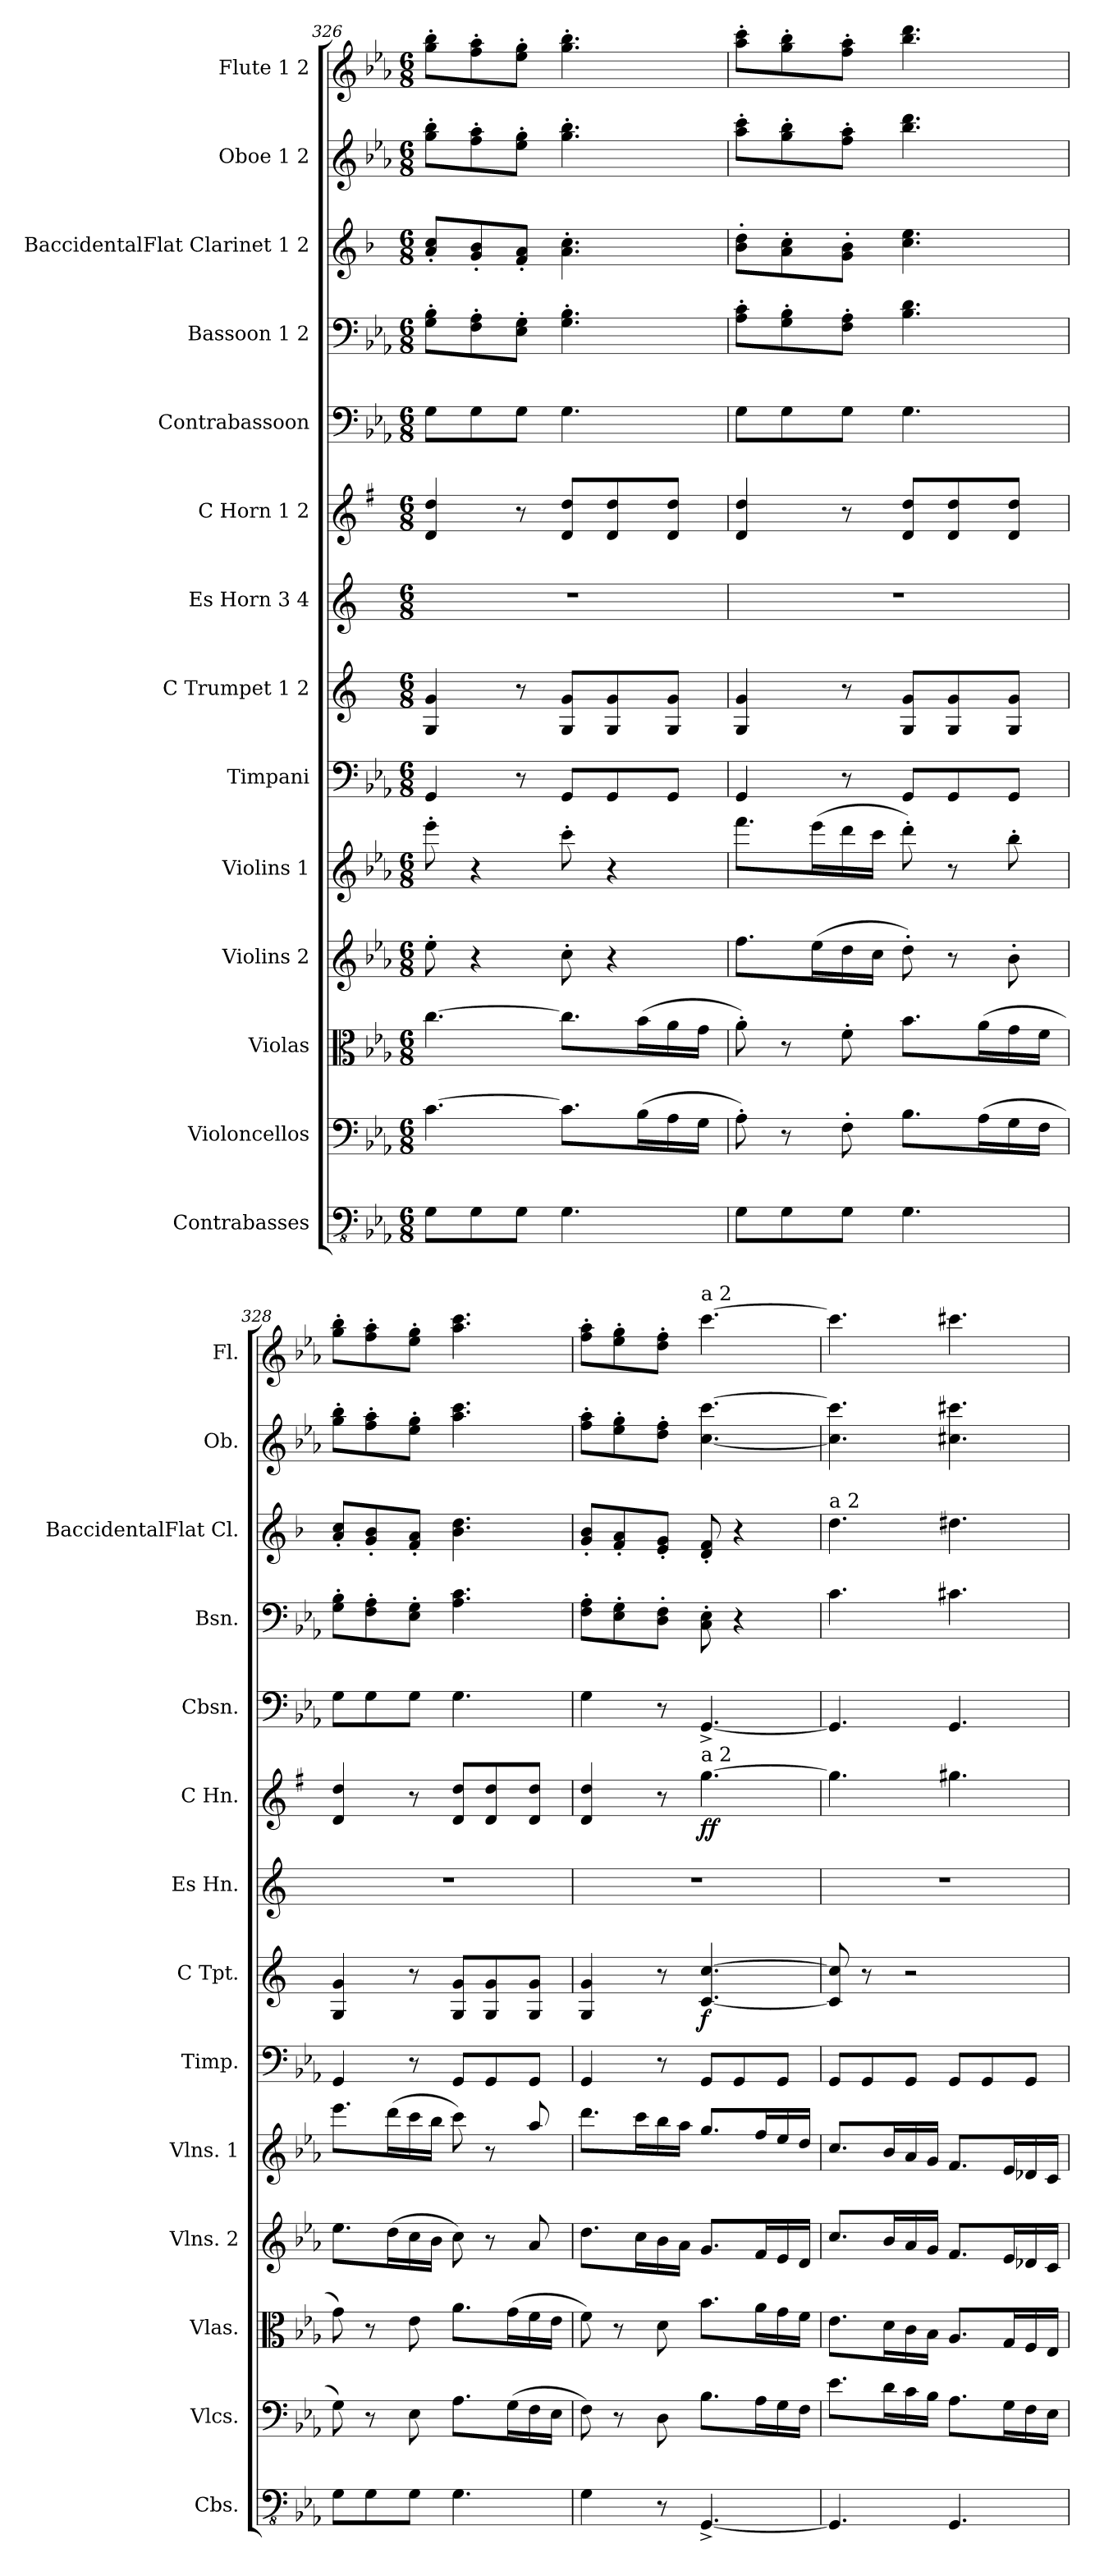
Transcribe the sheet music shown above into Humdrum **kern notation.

**kern	**kern	**kern	**kern	**kern	**kern	**kern	**dynam	**kern	**kern	**dynam	**kern	**kern	**kern	**kern	**kern
*part14	*part13	*part12	*part11	*part10	*part9	*part8	*part8	*part7	*part6	*part6	*part5	*part4	*part3	*part2	*part1
*staff14	*staff13	*staff12	*staff11	*staff10	*staff9	*staff8	*staff8	*staff7	*staff6	*staff6	*staff5	*staff4	*staff3	*staff2	*staff1
*I"Contrabasses	*I"Violoncellos	*I"Violas	*I"Violins 2	*I"Violins 1	*I"Timpani	*I"C Trumpet 1 2	*	*I"Es Horn 3 4	*I"C Horn 1 2	*	*I"Contrabassoon	*I"Bassoon 1 2	*I"BaccidentalFlat Clarinet 1 2	*I"Oboe 1 2	*I"Flute  1 2
*I'Cbs.	*I'Vlcs.	*I'Vlas.	*I'Vlns. 2	*I'Vlns. 1	*I'Timp.	*I'C Tpt.	*	*I'Es Hn.	*I'C Hn.	*	*I'Cbsn.	*I'Bsn.	*I'BaccidentalFlat Cl.	*I'Ob.	*I'Fl.
*clefFv4	*clefF4	*clefC3	*clefG2	*clefG2	*clefF4	*clefG2	*	*clefG2	*clefG2	*	*clefF4	*clefF4	*clefG2	*clefG2	*clefG2
*	*	*	*	*	*	*	*	*ITrd5c9	*ITrd4c7	*	*ITrd7c12	*	*ITrd1c2	*	*
*k[b-e-a-]	*k[b-e-a-]	*k[b-e-a-]	*k[b-e-a-]	*k[b-e-a-]	*k[b-e-a-]	*k[]	*	*k[b-e-a-]	*k[]	*	*k[b-e-a-]	*k[b-e-a-]	*k[b-e-a-]	*k[b-e-a-]	*k[b-e-a-]
*M6/8	*M6/8	*M6/8	*M6/8	*M6/8	*M6/8	*M6/8	*	*M6/8	*M6/8	*	*M6/8	*M6/8	*M6/8	*M6/8	*M6/8
=326	=326	=326	=326	=326	=326	=326	=326	=326	=326	=326	=326	=326	=326	=326	=326
8GG\L	[4.c\	[4.cc\	8ee-'\	8eee-'\	4GG/	4G/ 4g/	.	2.r	4G/ 4g/	.	8GG\L	8G\' 8B-\'L	8g/' 8b-/'L	8gg\' 8bb-\'L	8gg\' 8bb-\'L
8GG\	.	.	4r	4r	.	.	.	.	.	.	8GG\	8F\' 8A-\'	8f/' 8a-/'	8ff\' 8aa-\'	8ff\' 8aa-\'
8GG\J	.	.	.	.	8r	8r	.	.	8r	.	8GG\J	8E-\' 8G\'J	8e-/' 8g/'J	8ee-\' 8gg\'J	8ee-\' 8gg\'J
4.GG\	8.c\L]	8.cc\L]	8cc'\	8ccc'\	8GG/L	8G/ 8g/L	.	.	8G/ 8g/L	.	4.GG\	4.G\' 4.B-\'	4.g\' 4.b-\'	4.gg\' 4.bb-\'	4.gg\' 4.bb-\'
.	.	.	4r	4r	8GG/	8G/ 8g/	.	.	8G/ 8g/	.	.	.	.	.	.
.	(16B-\L	(16b-\L	.	.	.	.	.	.	.	.	.	.	.	.	.
.	16A-\	16a-\	.	.	8GG/J	8G/ 8g/J	.	.	8G/ 8g/J	.	.	.	.	.	.
.	16G\JJ	16g\JJ	.	.	.	.	.	.	.	.	.	.	.	.	.
!!LO:PB:g=z
=327	=327	=327	=327	=327	=327	=327	=327	=327	=327	=327	=327	=327	=327	=327	=327
8GG\L	8A-'\)	8a-'\)	8.ff\L	8.fff\L	4GG/	4G/ 4g/	.	2.r	4G/ 4g/	.	8GG\L	8A-\' 8c\'L	8a-\' 8cc\'L	8aa-\' 8ccc\'L	8aa-\' 8ccc\'L
8GG\	8r	8r	.	.	.	.	.	.	.	.	8GG\	8G\' 8B-\'	8g\' 8b-\'	8gg\' 8bb-\'	8gg\' 8bb-\'
.	.	.	(16ee-\L	(16eee-\L	.	.	.	.	.	.	.	.	.	.	.
8GG\J	8F'\	8f'\	16dd\	16ddd\	8r	8r	.	.	8r	.	8GG\J	8F\' 8A-\'J	8f\' 8a-\'J	8ff\' 8aa-\'J	8ff\' 8aa-\'J
.	.	.	16cc\JJ	16ccc\JJ	.	.	.	.	.	.	.	.	.	.	.
4.GG\	8.B-\L	8.b-\L	8dd'\)	8ddd'\)	8GG/L	8G/ 8g/L	.	.	8G/ 8g/L	.	4.GG\	4.B-\ 4.d\	4.b-\ 4.dd\	4.bb-\ 4.ddd\	4.bb-\ 4.ddd\
.	.	.	8r	8r	8GG/	8G/ 8g/	.	.	8G/ 8g/	.	.	.	.	.	.
.	(16A-\L	(16a-\L	.	.	.	.	.	.	.	.	.	.	.	.	.
.	16G\	16g\	8b-'\	8bb-'\	8GG/J	8G/ 8g/J	.	.	8G/ 8g/J	.	.	.	.	.	.
.	16F\JJ	16f\JJ	.	.	.	.	.	.	.	.	.	.	.	.	.
=328	=328	=328	=328	=328	=328	=328	=328	=328	=328	=328	=328	=328	=328	=328	=328
8GG\L	8G\)	8g\)	8.ee-\L	8.eee-\L	4GG/	4G/ 4g/	.	2.r	4G/ 4g/	.	8GG\L	8G\' 8B-\'L	8g/' 8b-/'L	8gg\' 8bb-\'L	8gg\' 8bb-\'L
8GG\	8r	8r	.	.	.	.	.	.	.	.	8GG\	8F\' 8A-\'	8f/' 8a-/'	8ff\' 8aa-\'	8ff\' 8aa-\'
.	.	.	(16dd\L	(16ddd\L	.	.	.	.	.	.	.	.	.	.	.
8GG\J	8E-\	8e-\	16cc\	16ccc\	8r	8r	.	.	8r	.	8GG\J	8E-\' 8G\'J	8e-/' 8g/'J	8ee-\' 8gg\'J	8ee-\' 8gg\'J
.	.	.	16b-\JJ	16bb-\JJ	.	.	.	.	.	.	.	.	.	.	.
4.GG\	8.A-\L	8.a-\L	8cc\)	8ccc\)	8GG/L	8G/ 8g/L	.	.	8G/ 8g/L	.	4.GG\	4.A-\ 4.c\	4.a-\ 4.cc\	4.aa-\ 4.ccc\	4.aa-\ 4.ccc\
.	.	.	8r	8r	8GG/	8G/ 8g/	.	.	8G/ 8g/	.	.	.	.	.	.
.	(16G\L	(16g\L	.	.	.	.	.	.	.	.	.	.	.	.	.
.	16F\	16f\	8a-/	8aa-/	8GG/J	8G/ 8g/J	.	.	8G/ 8g/J	.	.	.	.	.	.
.	16E-\JJ	16e-\JJ	.	.	.	.	.	.	.	.	.	.	.	.	.
=329	=329	=329	=329	=329	=329	=329	=329	=329	=329	=329	=329	=329	=329	=329	=329
4GG\	8F\)	8f\)	8.dd\L	8.ddd\L	4GG/	4G/ 4g/	.	2.r	4G/ 4g/	.	4GG\	8F\' 8A-\'L	8f/' 8a-/'L	8ff\' 8aa-\'L	8ff\' 8aa-\'L
.	8r	8r	.	.	.	.	.	.	.	.	.	8E-\' 8G\'	8e-/' 8g/'	8ee-\' 8gg\'	8ee-\' 8gg\'
.	.	.	16cc\L	16ccc\L	.	.	.	.	.	.	.	.	.	.	.
8r	8D\	8d\	16b-\	16bb-\	8r	8r	.	.	8r	.	8r	8D\' 8F\'J	8d/' 8f/'J	8dd\' 8ff\'J	8dd\' 8ff\'J
.	.	.	16a-\JJ	16aa-\JJ	.	.	.	.	.	.	.	.	.	.	.
!	!	!	!	!	!	!	!	!	!	!	!	!	!	!	!LO:TX:a:t=a 2
!	!	!	!	!	!	!	!	!	!LO:TX:a:t=a 2	!	!	!	!	!	!
!	!	!	!	!	!	!	!LO:DY:b	!	!	!LO:DY:b	!	!	!	!	!
[4.GGG^/	8.B-\L	8.b-\L	8.g/L	8.gg/L	8GG/L	[4.c/ [4.cc/	f	.	[4.cc\	ff	[4.GGG^/	8C\' 8E-\'	8c/' 8e-/'	[4.cc\ [4.ccc\	[4.ccc\
.	.	.	.	.	8GG/	.	.	.	.	.	.	4r	4r	.	.
.	16A-\L	16a-\L	16f/L	16ff/L	.	.	.	.	.	.	.	.	.	.	.
.	16G\	16g\	16e-/	16ee-/	8GG/J	.	.	.	.	.	.	.	.	.	.
.	16F\JJ	16f\JJ	16d/JJ	16dd/JJ	.	.	.	.	.	.	.	.	.	.	.
!!LO:PB:g=z
=330	=330	=330	=330	=330	=330	=330	=330	=330	=330	=330	=330	=330	=330	=330	=330
!	!	!	!	!	!	!	!	!	!	!	!	!	!LO:TX:a:t=a 2	!	!
4.GGG/]	8.e-\L	8.e-\L	8.cc/L	8.cc/L	8GG/L	8c/] 8cc/]	.	2.r	4.cc\]	.	4.GGG/]	4.c\	4.cc\	4.cc\] 4.ccc\]	4.ccc\]
.	.	.	.	.	8GG/	8r	.	.	.	.	.	.	.	.	.
.	16d\L	16d\L	16b-/L	16b-/L	.	.	.	.	.	.	.	.	.	.	.
.	16c\	16c\	16a-/	16a-/	8GG/J	2r	.	.	.	.	.	.	.	.	.
.	16B-\JJ	16B-\JJ	16g/JJ	16g/JJ	.	.	.	.	.	.	.	.	.	.	.
4.GGG/	8.A-\L	8.A-/L	8.f/L	8.f/L	8GG/L	.	.	.	4.cc#X\	.	4.GGG/	4.c#X\	4.cc#X\	4.cc#X\ 4.ccc#X\	4.ccc#X\
.	.	.	.	.	8GG/	.	.	.	.	.	.	.	.	.	.
.	16G\L	16G/L	16e-/L	16e-/L	.	.	.	.	.	.	.	.	.	.	.
.	16F\	16F/	16d-X/	16d-X/	8GG/J	.	.	.	.	.	.	.	.	.	.
.	16E-\JJ	16E-/JJ	16c/JJ	16c/JJ	.	.	.	.	.	.	.	.	.	.	.
=	=	=	=	=	=	=	=	=	=	=	=	=	=	=	=
*-	*-	*-	*-	*-	*-	*-	*-	*-	*-	*-	*-	*-	*-	*-	*-
